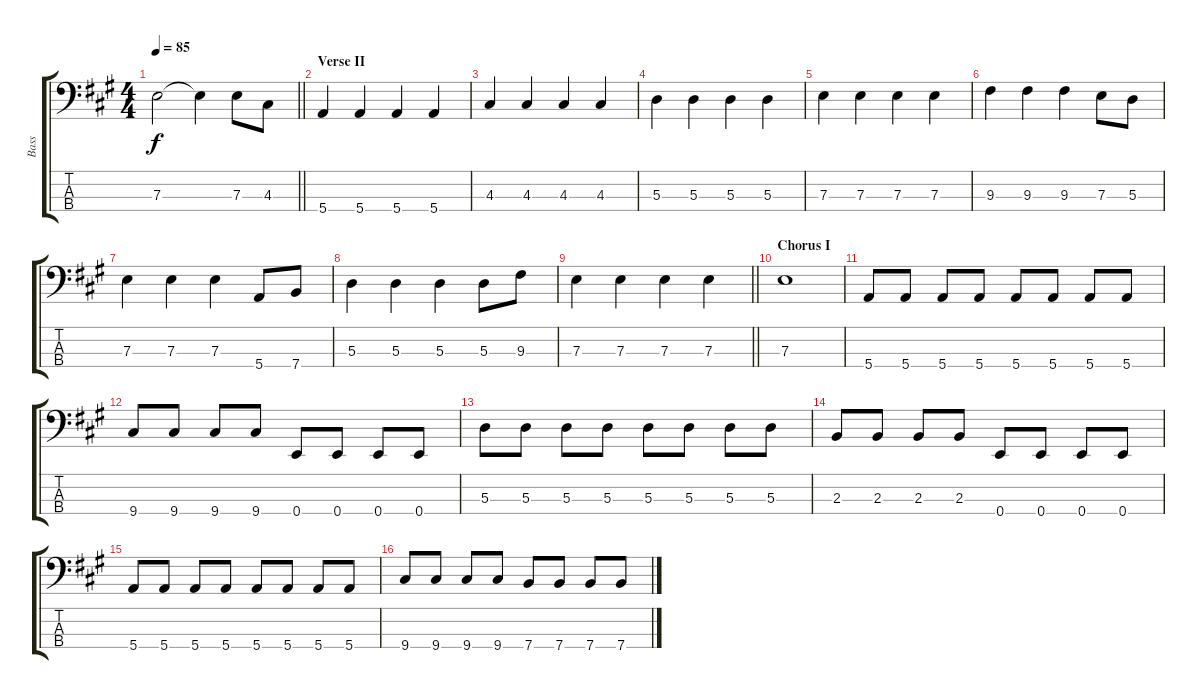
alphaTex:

\track ("Bass" "Bass") {instrument electricbassfinger}
\staff {score tabs}
\tuning (G2 D2 A1 E1) {hide}
\ts (4 4)
\tempo 85
\clef f4
\barLineRight lightlight
\ks a
7.3.2{dy f} 7.3{t}.4 7.3.8 4.3.8 |
\section ("" "Verse II")
5.4.4 5.4.4 5.4.4 5.4.4 |
4.3.4 4.3.4 4.3.4 4.3.4 |
5.3.4 5.3.4 5.3.4 5.3.4 |
7.3.4 7.3.4 7.3.4 7.3.4 |
9.3.4 9.3.4 9.3.4 7.3.8 5.3.8 |
7.3.4 7.3.4 7.3.4 5.4.8 7.4.8 |
5.3.4 5.3.4 5.3.4 5.3.8 9.3.8 |
\barLineRight lightlight
7.3.4 7.3.4 7.3.4 7.3.4 |
\section ("" "Chorus I")
7.3.1 |
5.4.8 5.4.8 5.4.8 5.4.8 5.4.8 5.4.8 5.4.8 5.4.8 |
9.4.8 9.4.8 9.4.8 9.4.8 0.4.8 0.4.8 0.4.8 0.4.8 |
5.3.8 5.3.8 5.3.8 5.3.8 5.3.8 5.3.8 5.3.8 5.3.8 |
2.3.8 2.3.8 2.3.8 2.3.8 0.4.8 0.4.8 0.4.8 0.4.8 |
5.4.8 5.4.8 5.4.8 5.4.8 5.4.8 5.4.8 5.4.8 5.4.8 |
9.4.8 9.4.8 9.4.8 9.4.8 7.4.8 7.4.8 7.4.8 7.4.8
